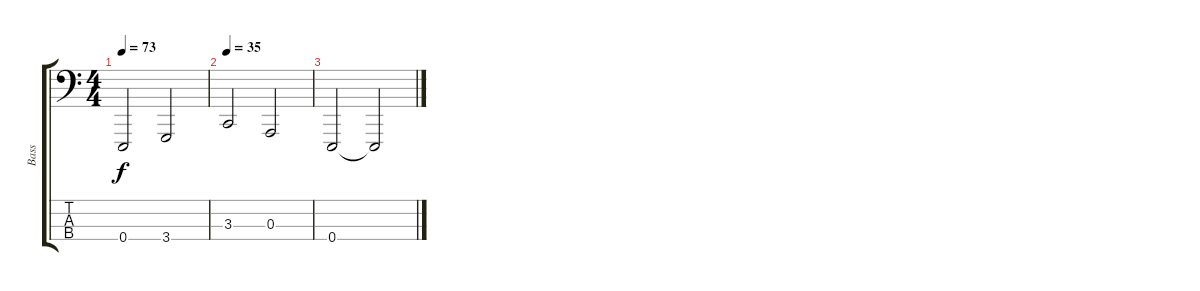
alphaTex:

\track ("Bass" "Bass") {instrument rockorgan}
\staff {score tabs}
\tuning (G2 D2 A1 E1) {hide}
\ts (4 4)
\tempo 73
\clef f4
\ks c
0.4.2{dy f} 3.4.2 |
\tempo 35
3.3.2 0.3.2 |
0.4.2 0.4{t}.2{volume 0}
